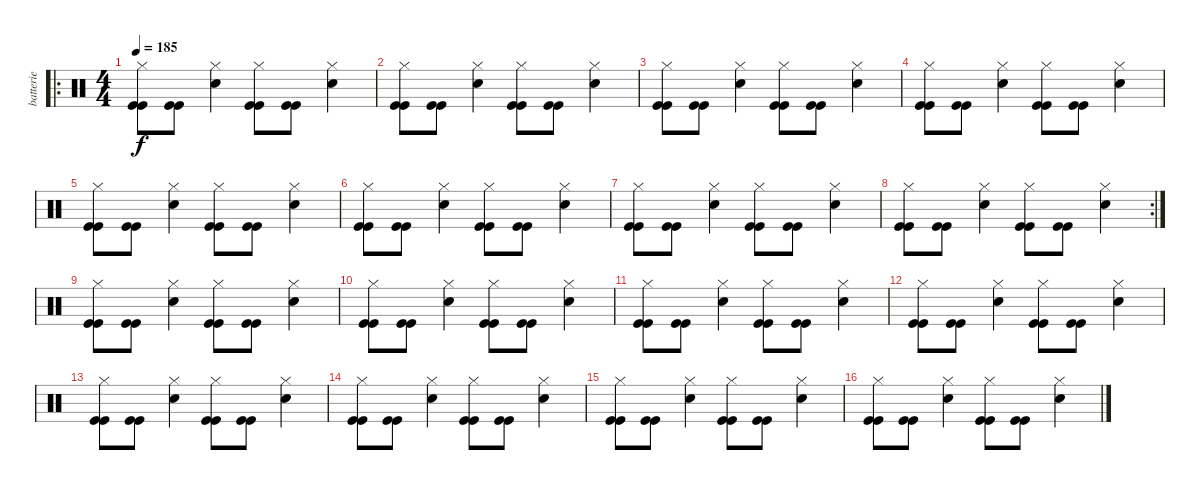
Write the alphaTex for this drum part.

\track ("batterie" "batterie") {instrument percussion}
\staff {score}
\articulation defaults
\ro
\ts (4 4)
\tempo 185
\clef neutral
\ks c
("Hi-Hat (closed)" "Kick (hit)" "Kick (hit)").8{dy f} ("Kick (hit)" "Kick (hit)").8 ("Hi-Hat (closed)" "Electric Snare (hit)").4 ("Hi-Hat (closed)" "Kick (hit)" "Kick (hit)").8 ("Kick (hit)" "Kick (hit)").8 ("Hi-Hat (closed)" "Electric Snare (hit)").4 |
("Hi-Hat (closed)" "Kick (hit)" "Kick (hit)").8 ("Kick (hit)" "Kick (hit)").8 ("Hi-Hat (closed)" "Electric Snare (hit)").4 ("Hi-Hat (closed)" "Kick (hit)" "Kick (hit)").8 ("Kick (hit)" "Kick (hit)").8 ("Hi-Hat (closed)" "Electric Snare (hit)").4 |
("Hi-Hat (closed)" "Kick (hit)" "Kick (hit)").8 ("Kick (hit)" "Kick (hit)").8 ("Hi-Hat (closed)" "Electric Snare (hit)").4 ("Hi-Hat (closed)" "Kick (hit)" "Kick (hit)").8 ("Kick (hit)" "Kick (hit)").8 ("Hi-Hat (closed)" "Electric Snare (hit)").4 |
("Hi-Hat (closed)" "Kick (hit)" "Kick (hit)").8 ("Kick (hit)" "Kick (hit)").8 ("Hi-Hat (closed)" "Electric Snare (hit)").4 ("Hi-Hat (closed)" "Kick (hit)" "Kick (hit)").8 ("Kick (hit)" "Kick (hit)").8 ("Hi-Hat (closed)" "Electric Snare (hit)").4 |
("Hi-Hat (closed)" "Kick (hit)" "Kick (hit)").8 ("Kick (hit)" "Kick (hit)").8 ("Hi-Hat (closed)" "Electric Snare (hit)").4 ("Hi-Hat (closed)" "Kick (hit)" "Kick (hit)").8 ("Kick (hit)" "Kick (hit)").8 ("Hi-Hat (closed)" "Electric Snare (hit)").4 |
("Hi-Hat (closed)" "Kick (hit)" "Kick (hit)").8 ("Kick (hit)" "Kick (hit)").8 ("Hi-Hat (closed)" "Electric Snare (hit)").4 ("Hi-Hat (closed)" "Kick (hit)" "Kick (hit)").8 ("Kick (hit)" "Kick (hit)").8 ("Hi-Hat (closed)" "Electric Snare (hit)").4 |
("Hi-Hat (closed)" "Kick (hit)" "Kick (hit)").8 ("Kick (hit)" "Kick (hit)").8 ("Hi-Hat (closed)" "Electric Snare (hit)").4 ("Hi-Hat (closed)" "Kick (hit)" "Kick (hit)").8 ("Kick (hit)" "Kick (hit)").8 ("Hi-Hat (closed)" "Electric Snare (hit)").4 |
\rc 2
("Hi-Hat (closed)" "Kick (hit)" "Kick (hit)").8 ("Kick (hit)" "Kick (hit)").8 ("Hi-Hat (closed)" "Electric Snare (hit)").4 ("Hi-Hat (closed)" "Kick (hit)" "Kick (hit)").8 ("Kick (hit)" "Kick (hit)").8 ("Hi-Hat (closed)" "Electric Snare (hit)").4 |
("Hi-Hat (closed)" "Kick (hit)" "Kick (hit)").8 ("Kick (hit)" "Kick (hit)").8 ("Hi-Hat (closed)" "Electric Snare (hit)").4 ("Hi-Hat (closed)" "Kick (hit)" "Kick (hit)").8 ("Kick (hit)" "Kick (hit)").8 ("Hi-Hat (closed)" "Electric Snare (hit)").4 |
("Hi-Hat (closed)" "Kick (hit)" "Kick (hit)").8 ("Kick (hit)" "Kick (hit)").8 ("Hi-Hat (closed)" "Electric Snare (hit)").4 ("Hi-Hat (closed)" "Kick (hit)" "Kick (hit)").8 ("Kick (hit)" "Kick (hit)").8 ("Hi-Hat (closed)" "Electric Snare (hit)").4 |
("Hi-Hat (closed)" "Kick (hit)" "Kick (hit)").8 ("Kick (hit)" "Kick (hit)").8 ("Hi-Hat (closed)" "Electric Snare (hit)").4 ("Hi-Hat (closed)" "Kick (hit)" "Kick (hit)").8 ("Kick (hit)" "Kick (hit)").8 ("Hi-Hat (closed)" "Electric Snare (hit)").4 |
("Hi-Hat (closed)" "Kick (hit)" "Kick (hit)").8 ("Kick (hit)" "Kick (hit)").8 ("Hi-Hat (closed)" "Electric Snare (hit)").4 ("Hi-Hat (closed)" "Kick (hit)" "Kick (hit)").8 ("Kick (hit)" "Kick (hit)").8 ("Hi-Hat (closed)" "Electric Snare (hit)").4 |
("Hi-Hat (closed)" "Kick (hit)" "Kick (hit)").8 ("Kick (hit)" "Kick (hit)").8 ("Hi-Hat (closed)" "Electric Snare (hit)").4 ("Hi-Hat (closed)" "Kick (hit)" "Kick (hit)").8 ("Kick (hit)" "Kick (hit)").8 ("Hi-Hat (closed)" "Electric Snare (hit)").4 |
("Hi-Hat (closed)" "Kick (hit)" "Kick (hit)").8 ("Kick (hit)" "Kick (hit)").8 ("Hi-Hat (closed)" "Electric Snare (hit)").4 ("Hi-Hat (closed)" "Kick (hit)" "Kick (hit)").8 ("Kick (hit)" "Kick (hit)").8 ("Hi-Hat (closed)" "Electric Snare (hit)").4 |
("Hi-Hat (closed)" "Kick (hit)" "Kick (hit)").8 ("Kick (hit)" "Kick (hit)").8 ("Hi-Hat (closed)" "Electric Snare (hit)").4 ("Hi-Hat (closed)" "Kick (hit)" "Kick (hit)").8 ("Kick (hit)" "Kick (hit)").8 ("Hi-Hat (closed)" "Electric Snare (hit)").4 |
("Hi-Hat (closed)" "Kick (hit)" "Kick (hit)").8 ("Kick (hit)" "Kick (hit)").8 ("Hi-Hat (closed)" "Electric Snare (hit)").4 ("Hi-Hat (closed)" "Kick (hit)" "Kick (hit)").8 ("Kick (hit)" "Kick (hit)").8 ("Hi-Hat (closed)" "Electric Snare (hit)").4
